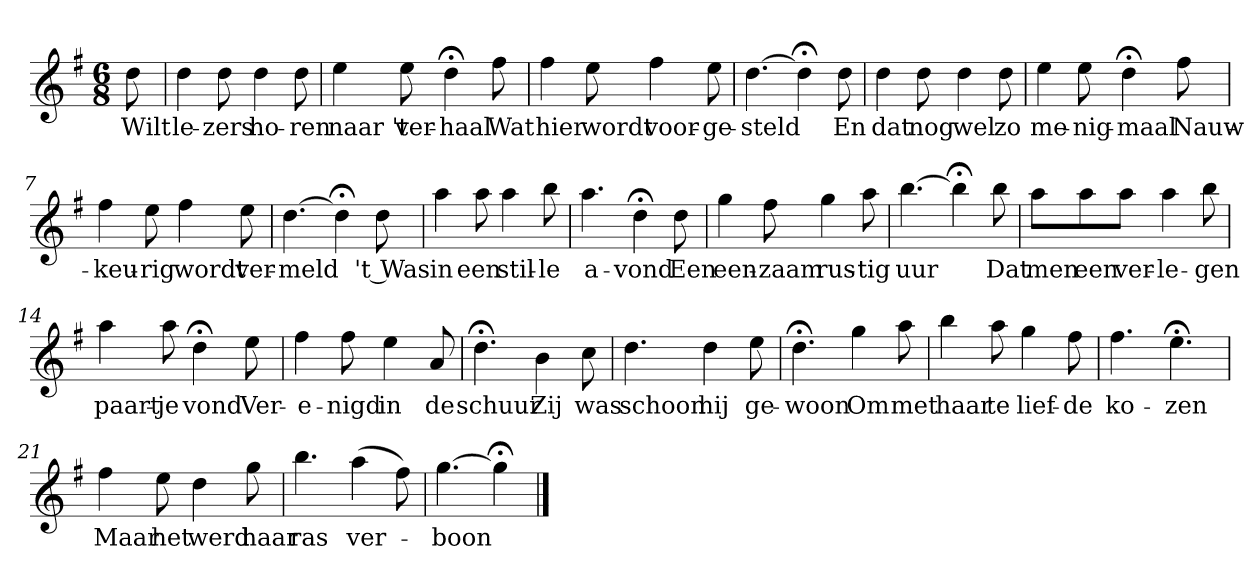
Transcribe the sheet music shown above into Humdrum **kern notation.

**kern	**text
*part1	*part1
*staff1	*staff1
*k[f#]	*
*G:	*
*M6/8	*
*MM120	*
=	=
8dd	Wilt
=1	=1
4dd	le-
8dd	-zers
4dd	ho-
8dd	-ren
=2	=2
4ee	naar 't
8ee	ver-
4dd;<	-haal
8ff#	Wat
=3	=3
4ff#	hier
8ee	wordt
4ff#	voor-
8ee	-ge-
=4	=4
[4.dd	-steld
4dd;<]	.
8dd	En
=5	=5
4dd	dat
8dd	nog
4dd	wel
8dd	zo
=6	=6
4ee	me-
8ee	-nig-
4dd;<	-maal
8ff#	Nauw-
=7	=7
4ff#	-keu-
8ee	-rig
4ff#	wordt
8ee	ver-
=8	=8
[4.dd	-meld
4dd;<]	.
8dd	't Was
=9	=9
4aa	in
8aa	een
4aa	stil-
8bb	-le
=10	=10
4.aa	a-
4dd;<	-vond
8dd	Een
=11	=11
4gg	een-
8ff#	-zaam
4gg	rus-
8aa	-tig
=12	=12
[4.bb	uur
4bb;<]	.
8bb	Dat
=13	=13
8aaL	men
8aa	een
8aaJ	ver-
4aa	-le-
8bb	-gen
=14	=14
4aa	paart-
8aa	-je
4dd;<	vond
8ee	Ver-
=15	=15
4ff#	-e-
8ff#	-nigd
4ee	in
8a	de
=16	=16
4.dd;<	schuur
4b	Zij
8cc	was
=17	=17
4.dd	schoon
4dd	hij
8ee	ge-
=18	=18
4.dd;<	-woon
4gg	Om
8aa	met
=19	=19
4bb	haar
8aa	te
4gg	lief-
8ff#	-de
=20	=20
4.ff#	ko-
4.ee;<	-zen
=21	=21
4ff#	Maar
8ee	het
4dd	werd
8gg	haar
=22	=22
4.bb	ras
(4aa	ver-
8ff#)	.
=23	=23
[4.gg	-boon
4gg;<]	.
==	==
*-	*-
